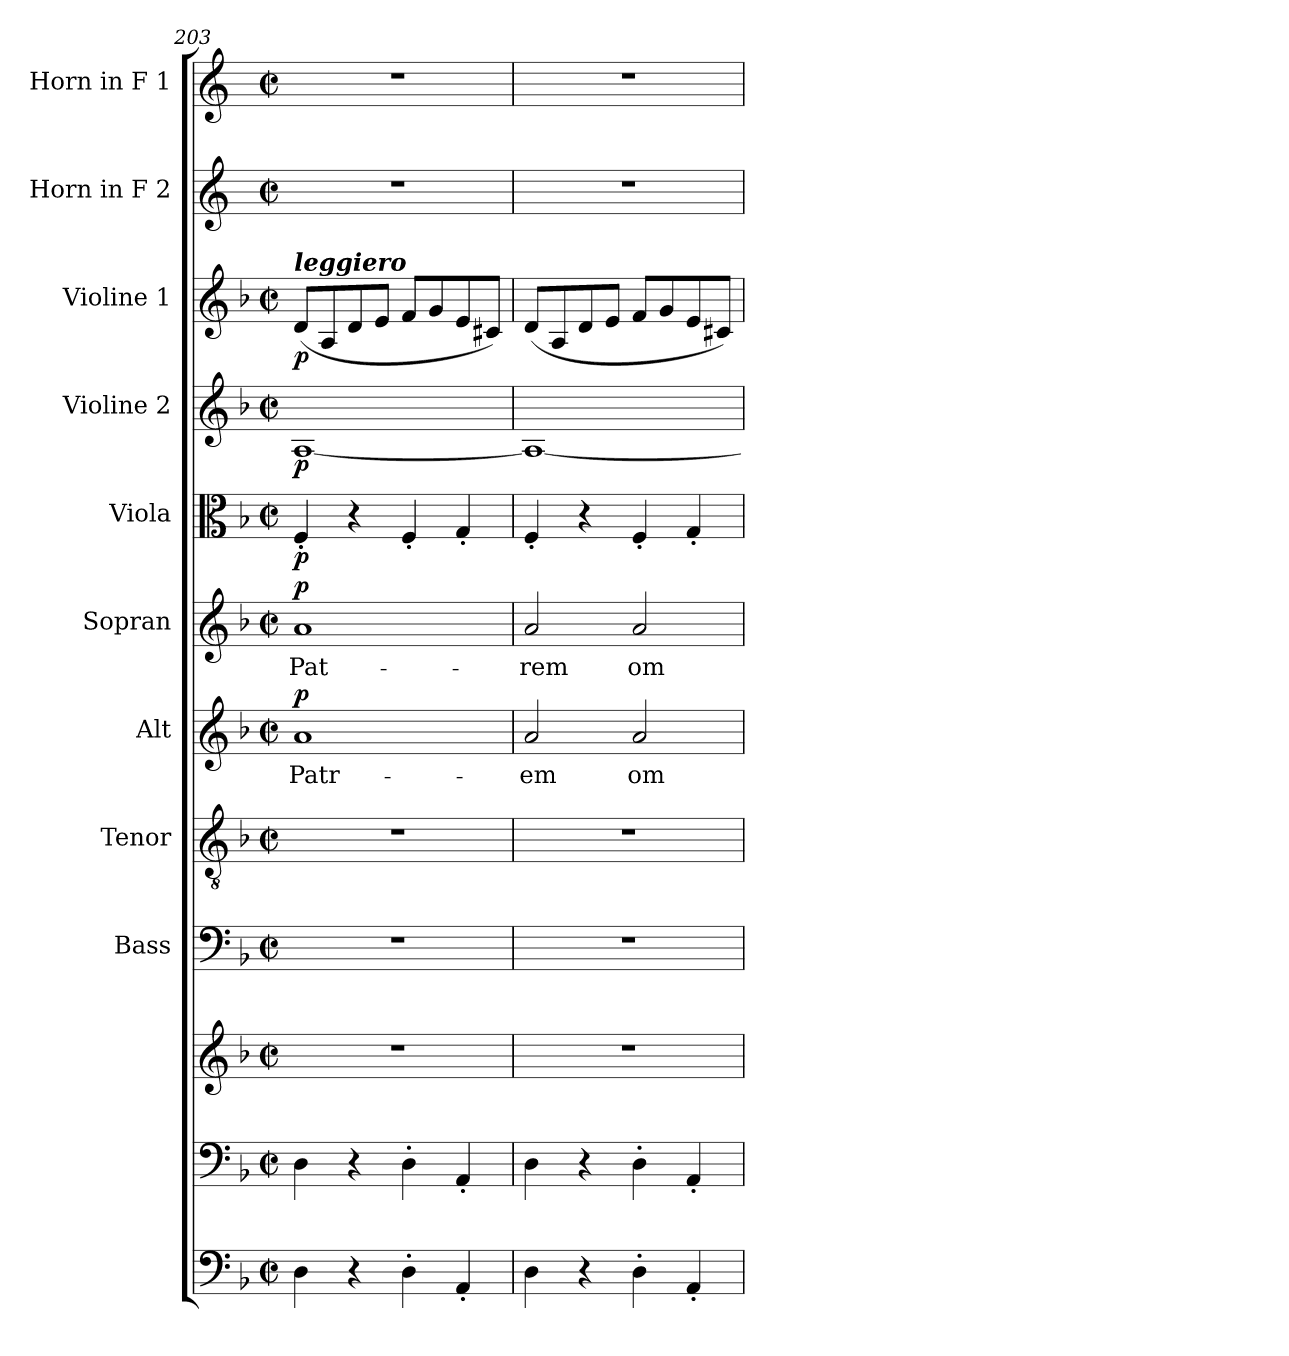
**kern	**kern	**kern	**kern	**kern	**kern	**text	**dynam	**kern	**text	**dynam	**kern	**dynam	**kern	**dynam	**kern	**dynam	**kern	**kern
*part11	*part10	*part10	*part9	*part8	*part7	*part7	*part7	*part6	*part6	*part6	*part5	*part5	*part4	*part4	*part3	*part3	*part2	*part1
*staff12	*staff11	*staff10	*staff9	*staff8	*staff7	*staff7	*staff7	*staff6	*staff6	*staff6	*staff5	*staff5	*staff4	*staff4	*staff3	*staff3	*staff2	*staff1
*	*	*	*I"Bass	*I"Tenor	*I"Alt	*	*	*I"Sopran	*	*	*I"Viola	*	*I"Violine 2	*	*I"Violine 1	*	*I"Horn in F 2	*I"Horn in F 1
*	*	*	*I'B.	*I'T.	*I'A.	*	*	*I'S.	*	*	*I'Vla.	*	*I'Vl. 2	*	*I'Vl. 1	*	*	*
*clefF4	*clefF4	*clefG2	*clefF4	*clefGv2	*clefG2	*	*	*clefG2	*	*	*clefC3	*	*clefG2	*	*clefG2	*	*clefG2	*clefG2
*ITrd7c12	*	*	*	*	*	*	*	*	*	*	*	*	*	*	*	*	*ITrd4c7	*ITrd4c7
*k[b-]	*k[b-]	*k[b-]	*k[b-]	*k[b-]	*k[b-]	*	*	*k[b-]	*	*	*k[b-]	*	*k[b-]	*	*k[b-]	*	*k[b-]	*k[b-]
*F:	*F:	*F:	*F:	*F:	*F:	*	*	*F:	*	*	*F:	*	*F:	*	*F:	*	*F:	*F:
*M2/2	*M2/2	*M2/2	*M2/2	*M2/2	*M2/2	*	*	*M2/2	*	*	*M2/2	*	*M2/2	*	*M2/2	*	*M2/2	*M2/2
*met(c|)	*met(c|)	*met(c|)	*met(c|)	*met(c|)	*met(c|)	*	*	*met(c|)	*	*	*met(c|)	*	*met(c|)	*	*met(c|)	*	*met(c|)	*met(c|)
=203	=203	=203	=203	=203	=203	=203	=203	=203	=203	=203	=203	=203	=203	=203	=203	=203	=203	=203
!	!	!	!	!	!	!	!	!	!	!	!	!	!	!	!LO:TX:a:Bi:t=leggiero	!	!	!
!	!	!	!	!	!	!LO:LY:b	!LO:DY:a	!	!LO:LY:b	!LO:DY:a	!	!LO:DY:b	!	!LO:DY:b	!	!LO:DY:b	!	!
4DD\	4D\	1r	1r	1r	1a	Patr-	p	1a	Pat-	p	4F'</	p	[1A	p	(<8d/L	p	1r	1r
.	.	.	.	.	.	.	.	.	.	.	.	.	.	.	8A/	.	.	.
4r	4r	.	.	.	.	.	.	.	.	.	4r	.	.	.	8d/	.	.	.
.	.	.	.	.	.	.	.	.	.	.	.	.	.	.	8e/J	.	.	.
4DD'>\	4D'>\	.	.	.	.	.	.	.	.	.	4F'</	.	.	.	8f/L	.	.	.
.	.	.	.	.	.	.	.	.	.	.	.	.	.	.	8g/	.	.	.
4AAA'</	4AA'</	.	.	.	.	.	.	.	.	.	4G'</	.	.	.	8e/	.	.	.
.	.	.	.	.	.	.	.	.	.	.	.	.	.	.	8c#X/J)	.	.	.
=204	=204	=204	=204	=204	=204	=204	=204	=204	=204	=204	=204	=204	=204	=204	=204	=204	=204	=204
!	!	!	!	!	!	!LO:LY:b	!	!	!LO:LY:b	!	!	!	!	!	!	!	!	!
4DD\	4D\	1r	1r	1r	2a/	-em	.	2a/	-rem	.	4F'</	.	1A_	.	(<8d/L	.	1r	1r
.	.	.	.	.	.	.	.	.	.	.	.	.	.	.	8A/	.	.	.
4r	4r	.	.	.	.	.	.	.	.	.	4r	.	.	.	8d/	.	.	.
.	.	.	.	.	.	.	.	.	.	.	.	.	.	.	8e/J	.	.	.
!	!	!	!	!	!	!LO:LY:b	!	!	!LO:LY:b	!	!	!	!	!	!	!	!	!
4DD'>\	4D'>\	.	.	.	2a/	om-	.	2a/	om-	.	4F'</	.	.	.	8f/L	.	.	.
.	.	.	.	.	.	.	.	.	.	.	.	.	.	.	8g/	.	.	.
4AAA'</	4AA'</	.	.	.	.	.	.	.	.	.	4G'</	.	.	.	8e/	.	.	.
.	.	.	.	.	.	.	.	.	.	.	.	.	.	.	8c#X/J)	.	.	.
=	=	=	=	=	=	=	=	=	=	=	=	=	=	=	=	=	=	=
*-	*-	*-	*-	*-	*-	*-	*-	*-	*-	*-	*-	*-	*-	*-	*-	*-	*-	*-
